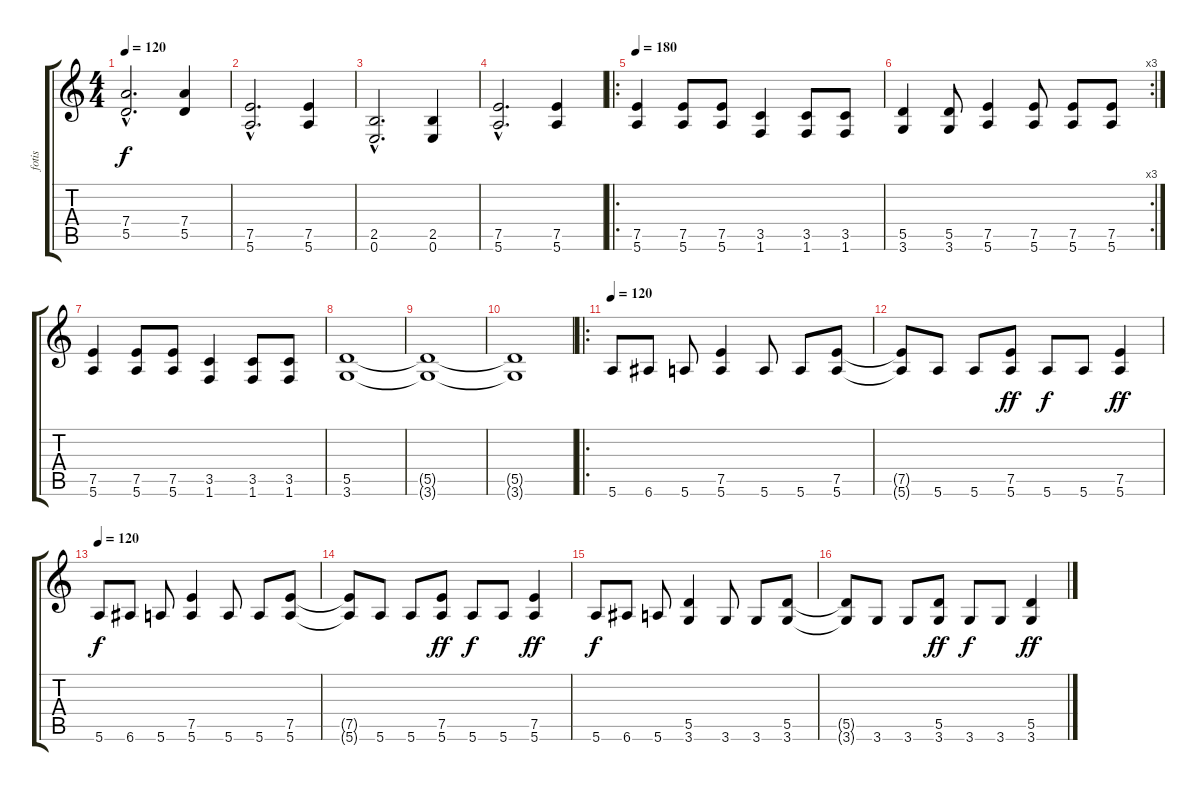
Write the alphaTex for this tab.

\track ("fotis" "fotis") {instrument overdrivenguitar}
\staff {score tabs}
\tuning (E4 B3 G3 D3 A2 E2) {hide}
\ts (4 4)
\tempo 120
\clef g2
\ks c
(7.4{hac} 5.5{hac}).2{d dy f} (7.4 5.5).4 |
(7.5{hac} 5.6{hac}).2{d} (7.5 5.6).4 |
(2.5{hac} 0.6{hac}).2{d} (2.5 0.6).4 |
(7.5{hac} 5.6{hac}).2{d} (7.5 5.6).4 |
\ro
\tempo 180
(7.5 5.6).4 (7.5 5.6).8 (7.5 5.6).8 (3.5 1.6).4 (3.5 1.6).8 (3.5 1.6).8 |
\rc 3
(5.5 3.6).4 (5.5 3.6).8 (7.5 5.6).4 (7.5 5.6).8 (7.5 5.6).8 (7.5 5.6).8 |
(7.5 5.6).4 (7.5 5.6).8 (7.5 5.6).8 (3.5 1.6).4 (3.5 1.6).8 (3.5 1.6).8 |
(5.5 3.6).1 |
(5.5{t} 3.6{t}).1 |
(5.5{t} 3.6{t}).1 |
\ro
\tempo 120
5.6.8 6.6.8 5.6.8 (7.5 5.6).4 5.6.8 5.6.8 (7.5 5.6).8 |
(7.5{t} 5.6{t}).8 5.6.8 5.6.8 (7.5 5.6).8{dy ff} 5.6.8{dy f} 5.6.8 (7.5 5.6).4{dy ff} |
\tempo 120
5.6.8{dy f} 6.6.8 5.6.8 (7.5 5.6).4 5.6.8 5.6.8 (7.5 5.6).8 |
(7.5{t} 5.6{t}).8 5.6.8 5.6.8 (7.5 5.6).8{dy ff} 5.6.8{dy f} 5.6.8 (7.5 5.6).4{dy ff} |
5.6.8{dy f} 6.6.8 5.6.8 (5.5 3.6).4 3.6.8 3.6.8 (5.5 3.6).8 |
(5.5{t} 3.6{t}).8 3.6.8 3.6.8 (5.5 3.6).8{dy ff} 3.6.8{dy f} 3.6.8 (5.5 3.6).4{dy ff}
